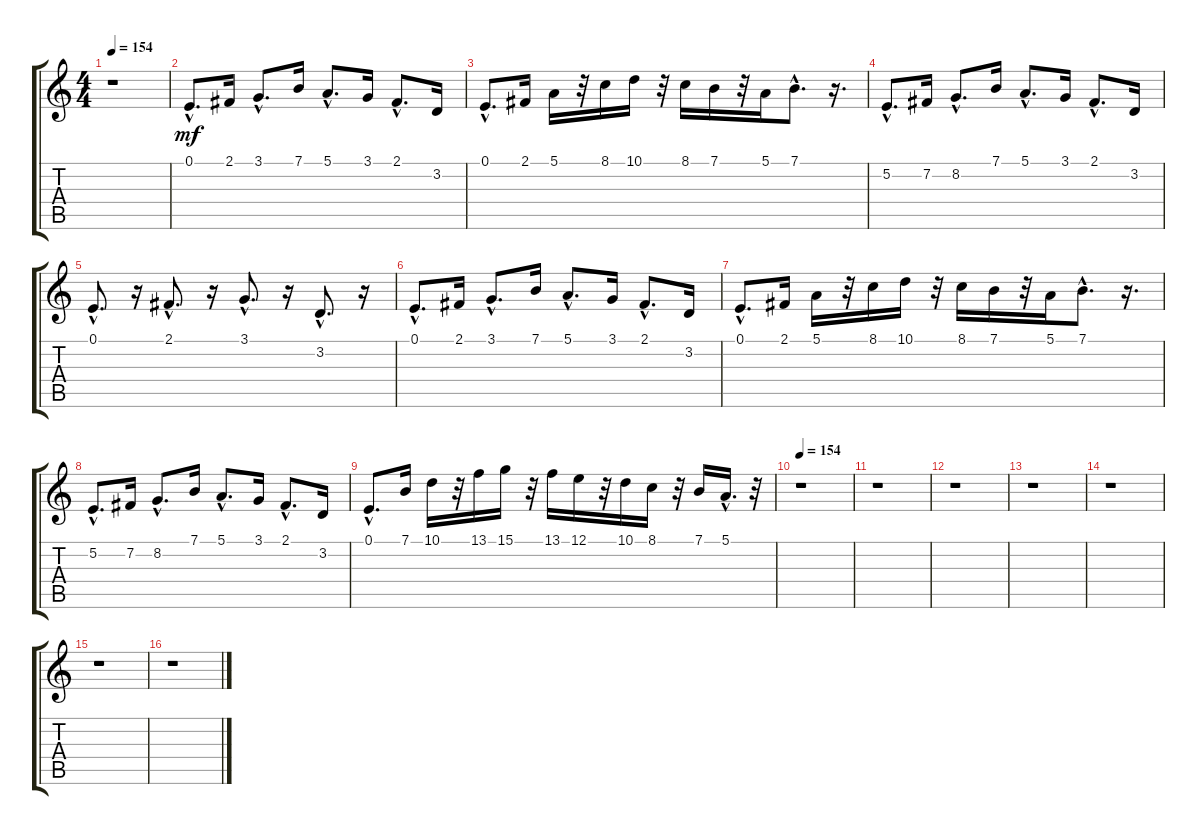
\track "" {instrument oboe}
\staff {score tabs}
\tuning (E4 B3 G3 D3 A2 E2) {hide}
\ts (4 4)
\tempo 154
\clef g2
\ks c
r.1{dy mf} |
0.1{hac}.8{d} 2.1.16 3.1{hac}.8{d} 7.1.16 5.1{hac}.8{d} 3.1.16 2.1{hac}.8{d} 3.2.16 |
0.1{hac}.8{d} 2.1.16 5.1.16 r.32 8.1.16 10.1.16 r.32 8.1.16 7.1.16 r.32 5.1.16 7.1{hac}.8{d} r.16{d} |
5.2{hac}.8{d} 7.2.16 8.2{hac}.8{d} 7.1.16 5.1{hac}.8{d} 3.1.16 2.1{hac}.8{d} 3.2.16 |
0.1{hac}.8{d} r.16 2.1{hac}.8{d} r.16 3.1{hac}.8{d} r.16 3.2{hac}.8{d} r.16 |
0.1{hac}.8{d} 2.1.16 3.1{hac}.8{d} 7.1.16 5.1{hac}.8{d} 3.1.16 2.1{hac}.8{d} 3.2.16 |
0.1{hac}.8{d} 2.1.16 5.1.16 r.32 8.1.16 10.1.16 r.32 8.1.16 7.1.16 r.32 5.1.16 7.1{hac}.8{d} r.16{d} |
5.2{hac}.8{d} 7.2.16 8.2{hac}.8{d} 7.1.16 5.1{hac}.8{d} 3.1.16 2.1{hac}.8{d} 3.2.16 |
0.1{hac}.8{d} 7.1.16 10.1.16 r.32 13.1.16 15.1.16 r.32 13.1.16 12.1.16 r.32 10.1.16 8.1.16 r.32 7.1.16 5.1{hac}.16{d} r.32 |
\tempo 154
r.1 |
r.1 |
r.1 |
r.1 |
r.1 |
r.1 |
r.1
